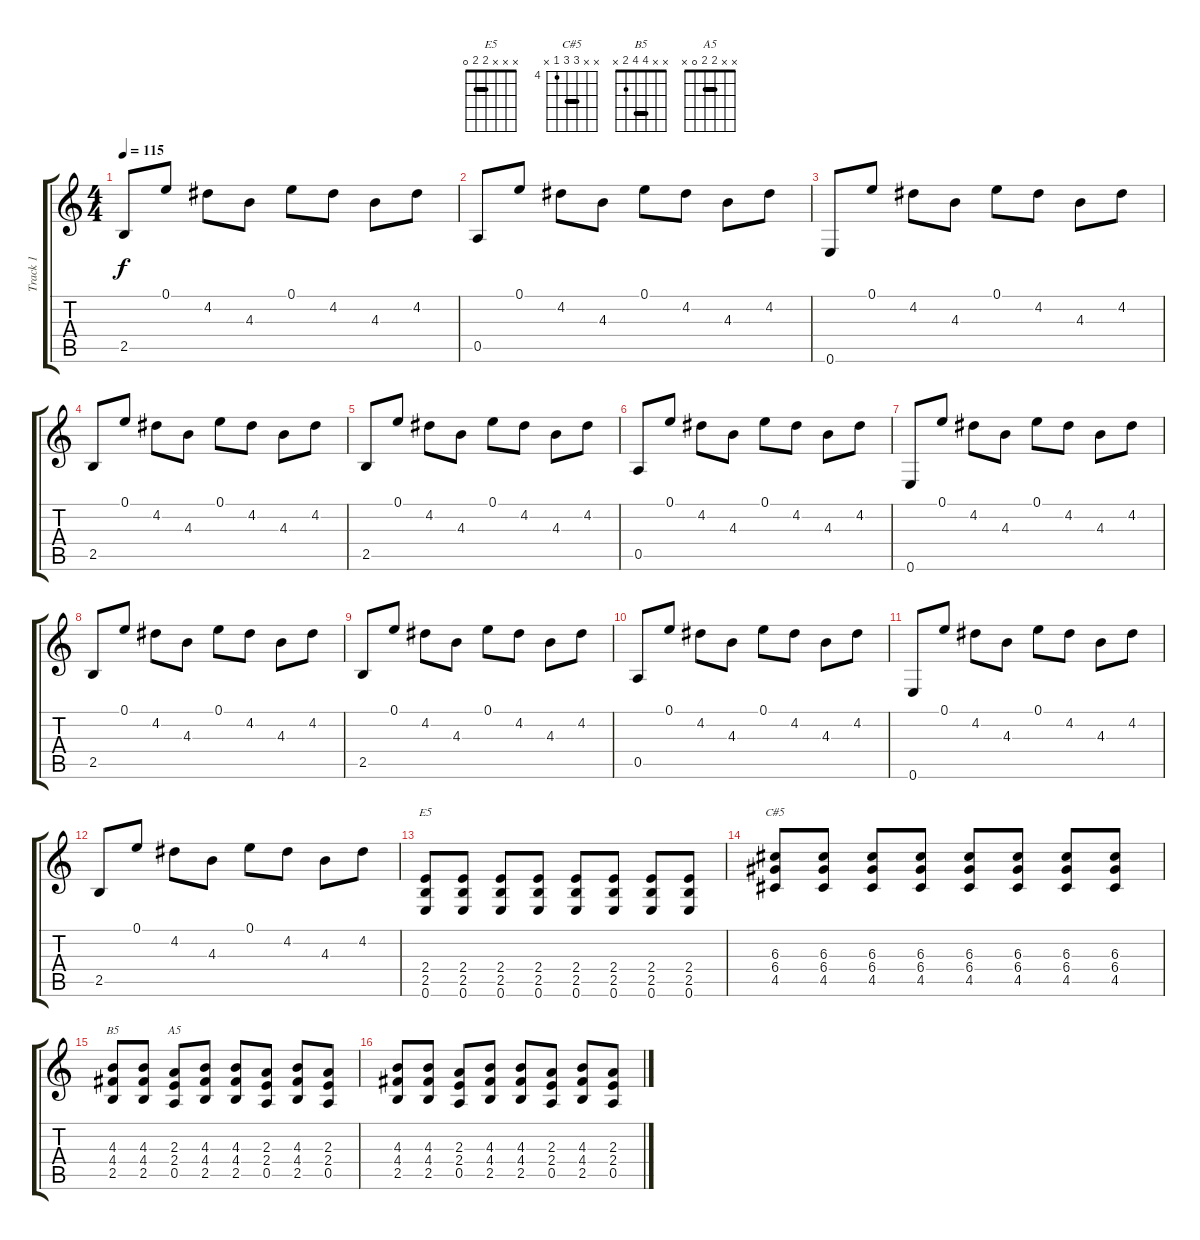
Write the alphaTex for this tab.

\track ("Track 1" "Track 1") {instrument electricguitarclean}
\staff {score tabs}
\tuning (E4 B3 G3 D3 A2 E2) {hide}
\chord ("E5" x x x 2 2 0) {barre 2}
\chord ("C#5" x x 6 6 4 x) {firstfret 4 barre 6}
\chord ("B5" x x 4 4 2 x) {barre 4}
\chord ("A5" x x 2 2 0 x) {barre 2}
\ts (4 4)
\tempo 115
\clef g2
\ks c
2.5.8{dy f} 0.1.8 4.2.8 4.3.8 0.1.8 4.2.8 4.3.8 4.2.8 |
0.5.8 0.1.8 4.2.8 4.3.8 0.1.8 4.2.8 4.3.8 4.2.8 |
0.6.8 0.1.8 4.2.8 4.3.8 0.1.8 4.2.8 4.3.8 4.2.8 |
2.5.8 0.1.8 4.2.8 4.3.8 0.1.8 4.2.8 4.3.8 4.2.8 |
2.5.8 0.1.8 4.2.8 4.3.8 0.1.8 4.2.8 4.3.8 4.2.8 |
0.5.8 0.1.8 4.2.8 4.3.8 0.1.8 4.2.8 4.3.8 4.2.8 |
0.6.8 0.1.8 4.2.8 4.3.8 0.1.8 4.2.8 4.3.8 4.2.8 |
2.5.8 0.1.8 4.2.8 4.3.8 0.1.8 4.2.8 4.3.8 4.2.8 |
2.5.8 0.1.8 4.2.8 4.3.8 0.1.8 4.2.8 4.3.8 4.2.8 |
0.5.8 0.1.8 4.2.8 4.3.8 0.1.8 4.2.8 4.3.8 4.2.8 |
0.6.8 0.1.8 4.2.8 4.3.8 0.1.8 4.2.8 4.3.8 4.2.8 |
2.5.8 0.1.8 4.2.8 4.3.8 0.1.8 4.2.8 4.3.8 4.2.8 |
(2.4 2.5 0.6).8{ch "E5" instrument overdrivenguitar} (2.4 2.5 0.6).8 (2.4 2.5 0.6).8 (2.4 2.5 0.6).8 (2.4 2.5 0.6).8 (2.4 2.5 0.6).8 (2.4 2.5 0.6).8 (2.4 2.5 0.6).8 |
(6.3 6.4 4.5).8{ch "C#5"} (6.3 6.4 4.5).8 (6.3 6.4 4.5).8 (6.3 6.4 4.5).8 (6.3 6.4 4.5).8 (6.3 6.4 4.5).8 (6.3 6.4 4.5).8 (6.3 6.4 4.5).8 |
(4.3 4.4 2.5).8{ch "B5"} (4.3 4.4 2.5).8 (2.3 2.4 0.5).8{ch "A5"} (4.3 4.4 2.5).8 (4.3 4.4 2.5).8 (2.3 2.4 0.5).8 (4.3 4.4 2.5).8 (2.3 2.4 0.5).8 |
(4.3 4.4 2.5).8 (4.3 4.4 2.5).8 (2.3 2.4 0.5).8 (4.3 4.4 2.5).8 (4.3 4.4 2.5).8 (2.3 2.4 0.5).8 (4.3 4.4 2.5).8 (2.3 2.4 0.5).8
